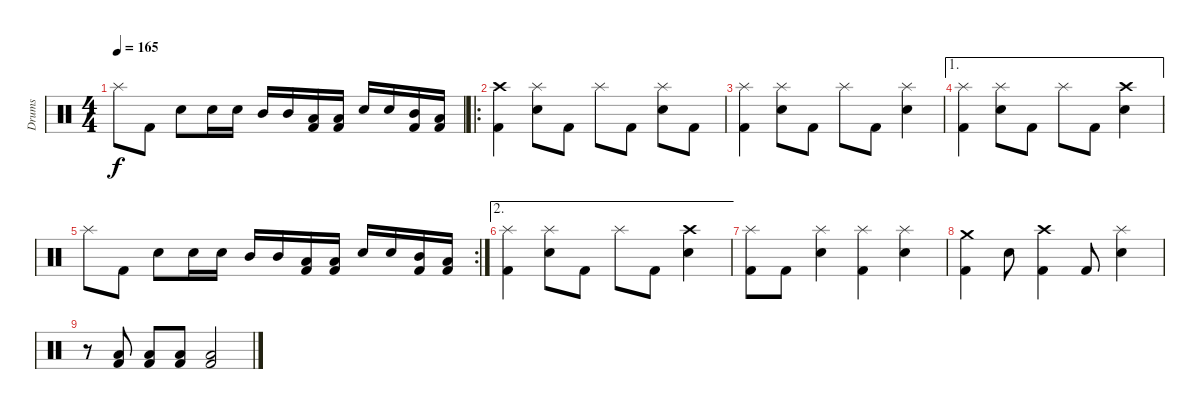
\track ("Drums" "Drums") {instrument percussion}
\staff {score}
\articulation defaults
\ts (4 4)
\tempo 165
\clef neutral
\ks c "Splash (hit)".8{dy f} "Kick (hit) 2".8 "Electric Snare (hit)".8 "Electric Snare (hit)".16 "Electric Snare (hit)".16 "Mid Tom (hit)".16 "Mid Tom (hit)".16
("Low Tom (hit)" "Kick (hit) 2").16 ("Low Tom (hit)" "Kick (hit) 2").16 "Electric Snare (hit)".16 "Electric Snare (hit)".16 ("Mid Tom (hit)" "Kick (hit) 2").16 ("Low Tom (hit)" "Kick (hit) 2").16 |
\ro
("Crash high (hit)" "Kick (hit) 2").4 ("Splash (hit)" "Electric Snare (hit)").8 "Kick (hit) 2".8 "Splash (hit)".8 "Kick (hit) 2".8 ("Splash (hit)" "Electric Snare (hit)").8 "Kick (hit) 2".8 |
("Splash (hit)" "Kick (hit) 2").4 ("Splash (hit)" "Electric Snare (hit)").8 "Kick (hit) 2".8 "Splash (hit)".8 "Kick (hit) 2".8 ("Splash (hit)" "Electric Snare (hit)").4 |
\ae 1
("Splash (hit)" "Kick (hit) 2").4 ("Splash (hit)" "Electric Snare (hit)").8 "Kick (hit) 2".8 "Splash (hit)".8 "Kick (hit) 2".8 ("Crash high (hit)" "Electric Snare (hit)").4 |
\rc 2 "Splash (hit)".8 "Kick (hit) 2".8 "Electric Snare (hit)".8 "Electric Snare (hit)".16 "Electric Snare (hit)".16 "Mid Tom (hit)".16 "Mid Tom (hit)".16
("Low Tom (hit)" "Kick (hit) 2").16 ("Low Tom (hit)" "Kick (hit) 2").16 "Electric Snare (hit)".16 "Electric Snare (hit)".16 ("Mid Tom (hit)" "Kick (hit) 2").16 ("Low Tom (hit)" "Kick (hit) 2").16 |
\ae 2
("Splash (hit)" "Kick (hit) 2").4 ("Splash (hit)" "Electric Snare (hit)").8 "Kick (hit) 2".8 "Splash (hit)".8 "Kick (hit) 2".8 ("Crash high (hit)" "Electric Snare (hit)").4 |
("Splash (hit)" "Kick (hit) 2").8 "Kick (hit) 2".8 ("Splash (hit)" "Electric Snare (hit)").4 ("Splash (hit)" "Kick (hit) 2").4 ("Splash (hit)" "Electric Snare (hit)").4 |
("Crash medium (hit)" "Kick (hit) 2").4 "Electric Snare (hit)".8 ("Crash high (hit)" "Kick (hit) 2").4 "Kick (hit) 2".8 ("Splash (hit)" "Electric Snare (hit)").4 |
r.8 ("Low Floor Tom (hit)" "Kick (hit) 2").8 ("Low Floor Tom (hit)" "Kick (hit) 2").8 ("Low Floor Tom (hit)" "Kick (hit) 2").8 ("Low Floor Tom (hit)" "Kick (hit) 2").2
